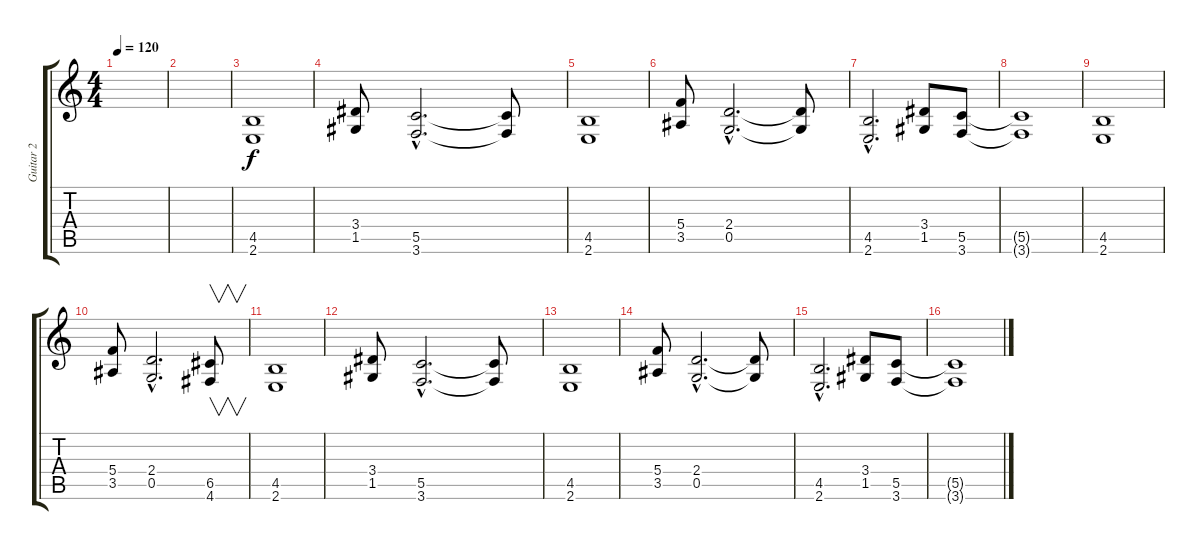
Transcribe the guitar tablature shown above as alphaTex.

\track ("Guitar 2" "Guitar 2") {instrument distortionguitar}
\staff {score tabs}
\tuning (D4 A3 F3 C3 G2 D2) {hide}
\ts (4 4)
\tempo 120
\clef g2
\ks c
|
|
(4.5 2.6).1 |
(3.4 1.5).8 (5.5{hac} 3.6{hac}).2{d} (5.5{t} 3.6{t}).8 |
(4.5 2.6).1 |
(5.4 3.5).8 (2.4{hac} 0.5{hac}).2{d} (2.4{t} 0.5{t}).8 |
(4.5{hac} 2.6{hac}).2{d} (3.4 1.5).8 (5.5 3.6).8 |
(5.5{t} 3.6{t}).1 |
(4.5 2.6).1 |
(5.4 3.5).8 (2.4{hac} 0.5{hac}).2{d} (6.5 4.6).8{v} |
(4.5 2.6).1 |
(3.4 1.5).8 (5.5{hac} 3.6{hac}).2{d} (5.5{t} 3.6{t}).8 |
(4.5 2.6).1 |
(5.4 3.5).8 (2.4{hac} 0.5{hac}).2{d} (2.4{t} 0.5{t}).8 |
(4.5{hac} 2.6{hac}).2{d} (3.4 1.5).8 (5.5 3.6).8 |
(5.5{t} 3.6{t}).1
